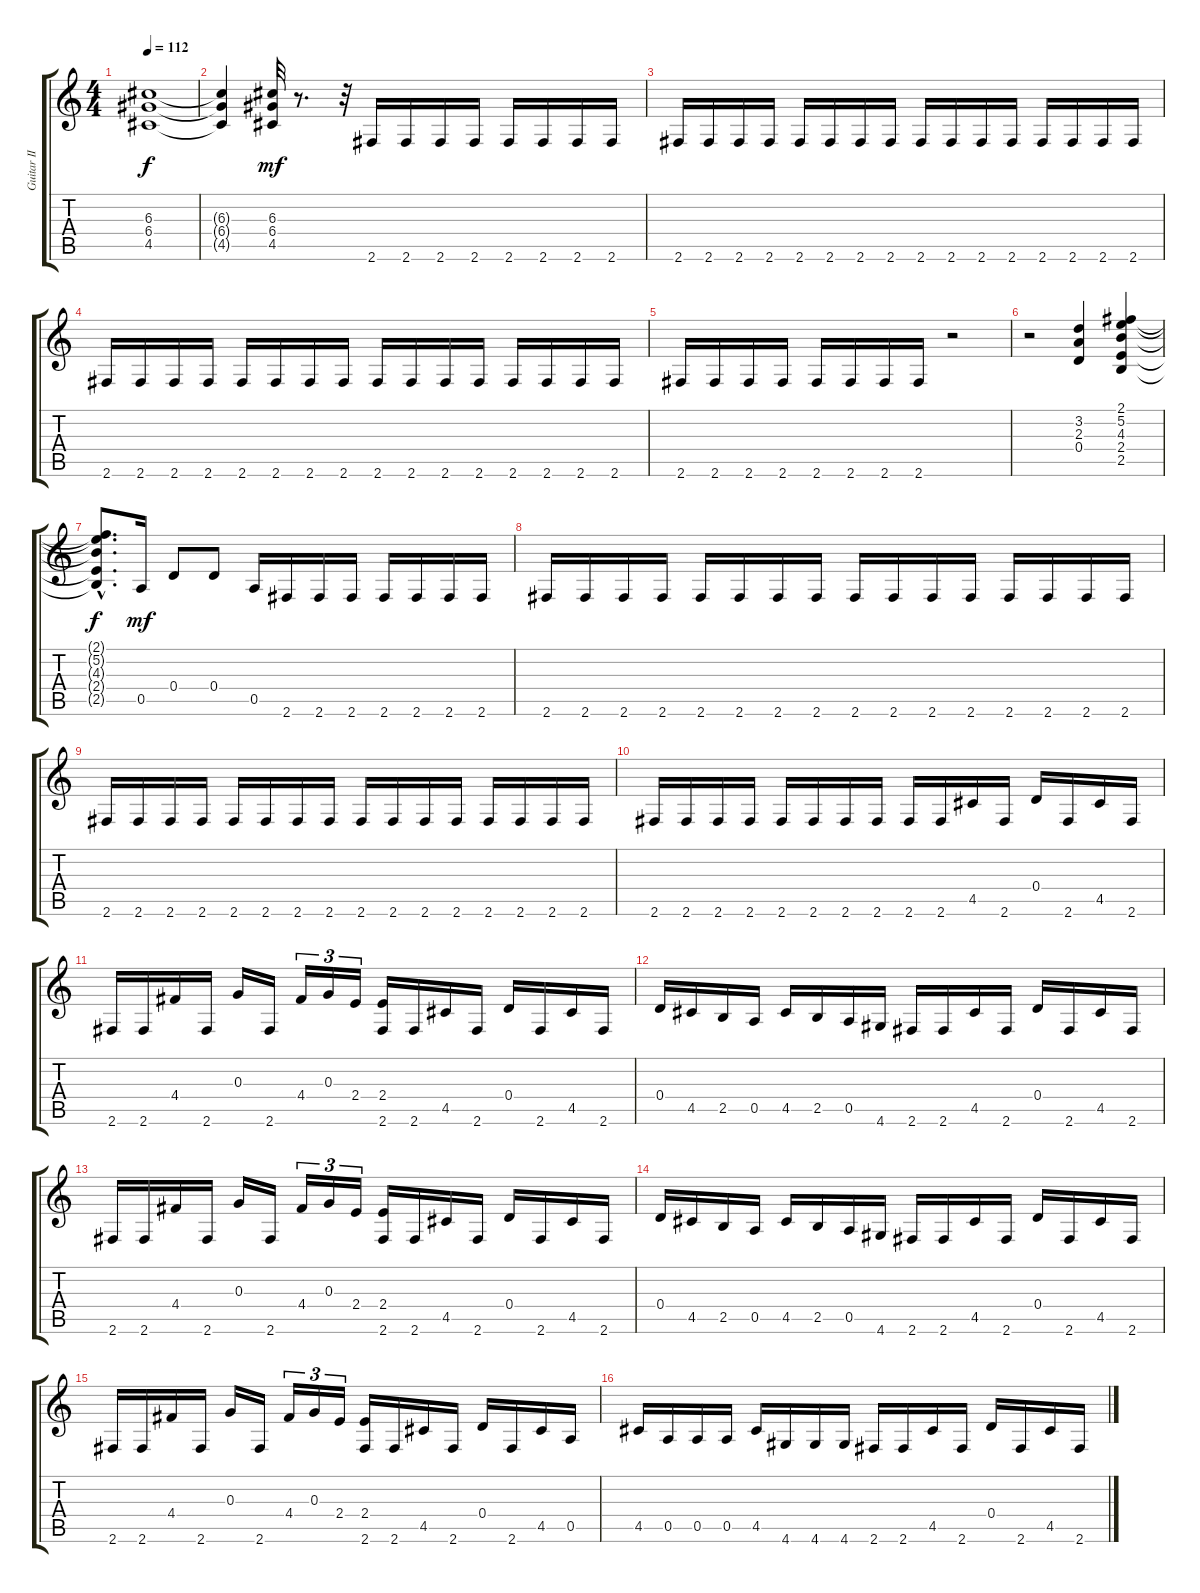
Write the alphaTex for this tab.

\track ("Guitar II" "Guitar II") {instrument distortionguitar}
\staff {score tabs}
\tuning (E4 B3 G3 D3 A2 E2) {hide}
\ts (4 4)
\tempo 112
\clef g2
\ks c
(6.3{t} 6.4{t} 4.5{t}).1{dy f} |
(6.3{t} 6.4{t} 4.5{t}).4 (6.3 6.4 4.5).32{dy mf} r.8{d} r.32 2.6.16 2.6.16 2.6.16 2.6.16 2.6.16 2.6.16 2.6.16 2.6.16 |
2.6.16 2.6.16 2.6.16 2.6.16 2.6.16 2.6.16 2.6.16 2.6.16 2.6.16 2.6.16 2.6.16 2.6.16 2.6.16 2.6.16 2.6.16 2.6.16 |
2.6.16 2.6.16 2.6.16 2.6.16 2.6.16 2.6.16 2.6.16 2.6.16 2.6.16 2.6.16 2.6.16 2.6.16 2.6.16 2.6.16 2.6.16 2.6.16 |
2.6.16 2.6.16 2.6.16 2.6.16 2.6.16 2.6.16 2.6.16 2.6.16 r.2 |
r.2 (3.2 2.3 0.4).4 (2.1 5.2 4.3 2.4 2.5).4 |
(2.1{hac t} 5.2{hac t} 4.3{hac t} 2.4{hac t} 2.5{hac t}).8{d dy f} 0.5.16{dy mf} 0.4.8 0.4.8 0.5.16 2.6.16 2.6.16 2.6.16 2.6.16 2.6.16 2.6.16 2.6.16 |
2.6.16 2.6.16 2.6.16 2.6.16 2.6.16 2.6.16 2.6.16 2.6.16 2.6.16 2.6.16 2.6.16 2.6.16 2.6.16 2.6.16 2.6.16 2.6.16 |
2.6.16 2.6.16 2.6.16 2.6.16 2.6.16 2.6.16 2.6.16 2.6.16 2.6.16 2.6.16 2.6.16 2.6.16 2.6.16 2.6.16 2.6.16 2.6.16 |
2.6.16 2.6.16 2.6.16 2.6.16 2.6.16 2.6.16 2.6.16 2.6.16 2.6.16 2.6.16 4.5.16 2.6.16 0.4.16 2.6.16 4.5.16 2.6.16 |
2.6.16 2.6.16 4.4.16 2.6.16 0.3.16 2.6.16 4.4.16{tu (3 2)} 0.3.16{tu (3 2)} 2.4.16{tu (3 2)} (2.4 2.6).16 2.6.16 4.5.16 2.6.16 0.4.16 2.6.16 4.5.16 2.6.16 |
0.4.16 4.5.16 2.5.16 0.5.16 4.5.16 2.5.16 0.5.16 4.6.16 2.6.16 2.6.16 4.5.16 2.6.16 0.4.16 2.6.16 4.5.16 2.6.16 |
2.6.16 2.6.16 4.4.16 2.6.16 0.3.16 2.6.16 4.4.16{tu (3 2)} 0.3.16{tu (3 2)} 2.4.16{tu (3 2)} (2.4 2.6).16 2.6.16 4.5.16 2.6.16 0.4.16 2.6.16 4.5.16 2.6.16 |
0.4.16 4.5.16 2.5.16 0.5.16 4.5.16 2.5.16 0.5.16 4.6.16 2.6.16 2.6.16 4.5.16 2.6.16 0.4.16 2.6.16 4.5.16 2.6.16 |
2.6.16 2.6.16 4.4.16 2.6.16 0.3.16 2.6.16 4.4.16{tu (3 2)} 0.3.16{tu (3 2)} 2.4.16{tu (3 2)} (2.4 2.6).16 2.6.16 4.5.16 2.6.16 0.4.16 2.6.16 4.5.16 0.5.16 |
4.5.16 0.5.16 0.5.16 0.5.16 4.5.16 4.6.16 4.6.16 4.6.16 2.6.16 2.6.16 4.5.16 2.6.16 0.4.16 2.6.16 4.5.16 2.6.16
